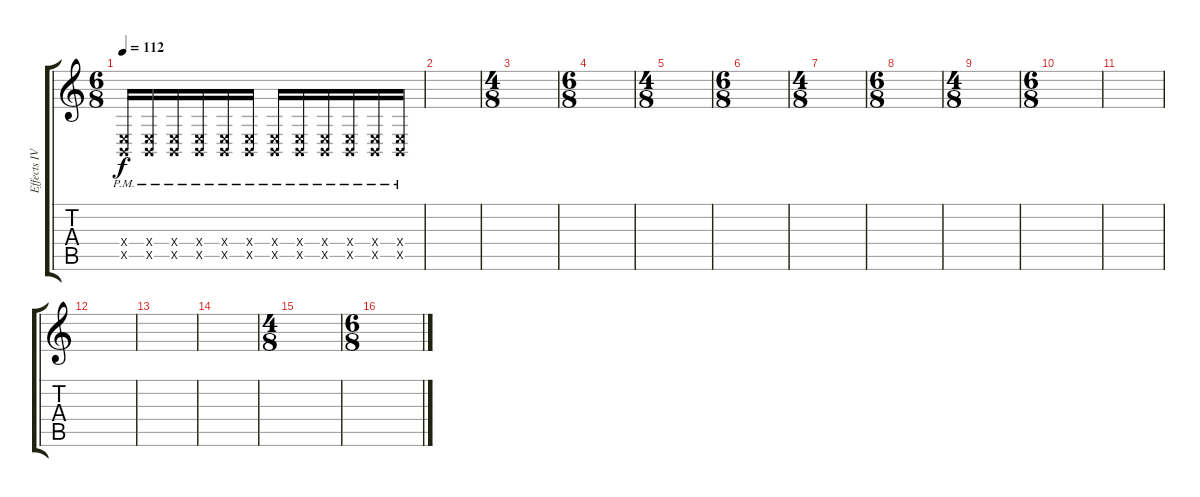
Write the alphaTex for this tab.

\track ("Effects IV" "Effects IV") {instrument glockenspiel}
\staff {score tabs}
\tuning (E4 B3 G3 D3 A2 E2) {hide}
\ts (6 8)
\tempo 112
\clef g2
\ks c
(2.4{x} 2.5{pm x}).16{dy f} (2.4{x} 2.5{pm x}).16 (2.4{x} 2.5{pm x}).16 (2.4{x} 2.5{pm x}).16 (2.4{x} 2.5{pm x}).16 (2.4{x} 2.5{pm x}).16 (2.4{x} 2.5{pm x}).16 (2.4{x} 2.5{pm x}).16 (2.4{x} 2.5{pm x}).16 (2.4{x} 2.5{pm x}).16 (2.4{x} 2.5{pm x}).16 (2.4{x} 2.5{pm x}).16 |
|
\ts (4 8)
|
\ts (6 8)
|
\ts (4 8)
|
\ts (6 8)
|
\ts (4 8)
|
\ts (6 8)
|
\ts (4 8)
|
\ts (6 8)
|
|
|
|
|
\ts (4 8)
|
\ts (6 8)
